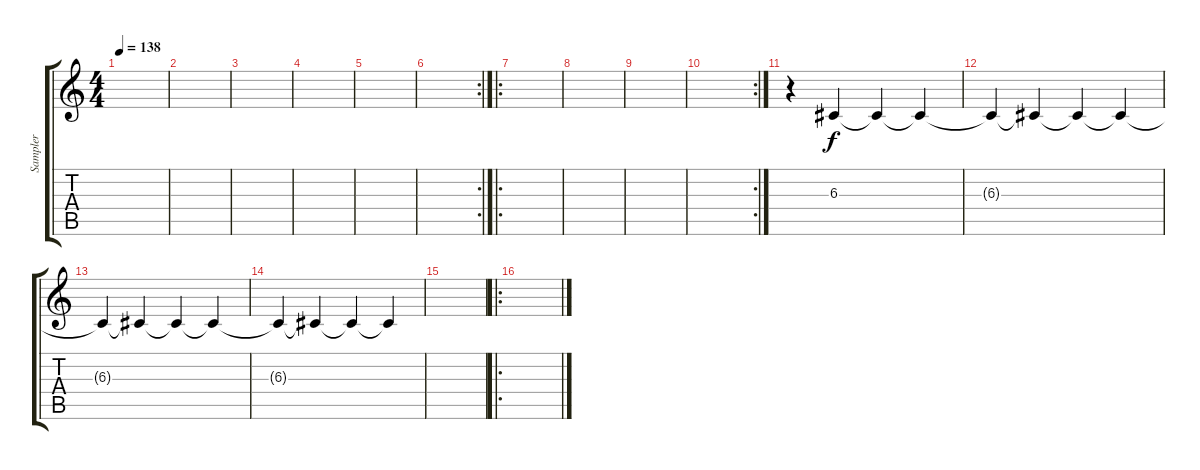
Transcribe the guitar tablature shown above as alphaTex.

\track ("Sampler " "Sampler ") {instrument stringensemble1}
\staff {score tabs}
\tuning (E4 B3 G3 D3 A2 E2) {hide}
\ts (4 4)
\tempo 138
\clef g2
\ks c
|
|
|
|
|
\rc 2
|
\ro
|
|
|
\rc 2
|
r.4 6.3.4{volume 0} 6.3{t}.4{volume 2} 6.3{t}.4{volume 3} |
6.3{t}.4{volume 4} 6.3{t}.4{volume 6} 6.3{t}.4{volume 7} 6.3{t}.4{volume 7} |
6.3{t}.4 6.3{t}.4 6.3{t}.4 6.3{t}.4 |
6.3{t}.4 6.3{t}.4 6.3{t}.4 6.3{t}.4 |
|
\ro
